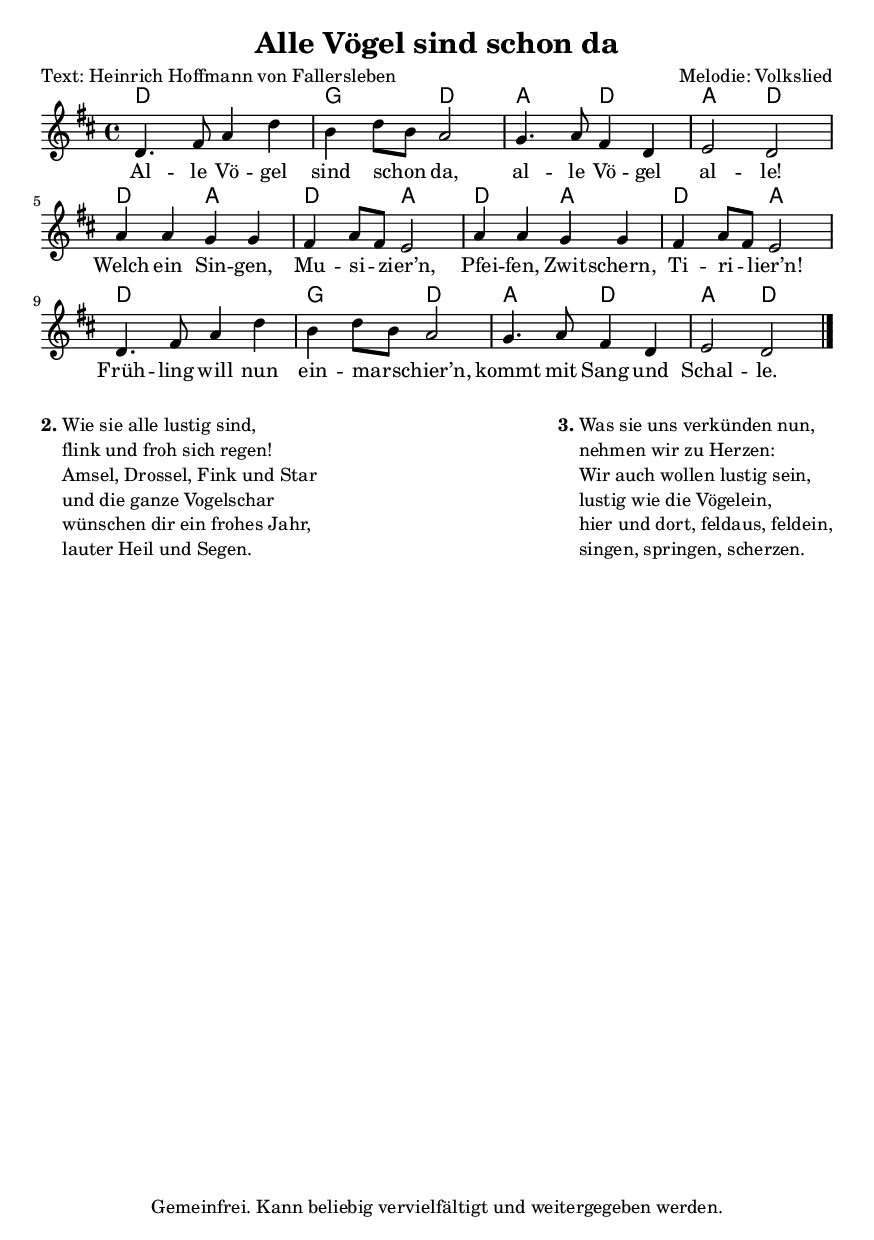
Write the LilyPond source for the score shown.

% diesen Block in externe Datei?
\version "2.12.2"
#(ly:set-option 'point-and-click #f)
#(ly:set-option 'delete-intermediate-files #t)
#(set-default-paper-size "a5")
#(set-global-staff-size 16)

\include "deutsch.ly"

\header {
  title = "Alle Vögel sind schon da"
  poet = "Text: Heinrich Hoffmann von Fallersleben"
  composer = "Melodie: Volkslied"
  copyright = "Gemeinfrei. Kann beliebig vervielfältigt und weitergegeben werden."
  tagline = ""
}


global = {
  \autoBeamOff
  \key d \major
  \time 4/4
}

harmonies = \chordmode {
  \germanChords
  d1 | g2 d | a d | a d |
  d a | d a | d a | d a |
  d1 | g2 d | a d | a d | \bar "|."
}

melody = \relative d' {
  d4. fis8 a4 d | h d8[ h] a2 | g4. a8 fis4 d | e2 d |
  a'4 a g g | fis a8[ fis] e2 | a4 a g g | fis a8[ fis] e2 |
  d4. fis8 a4 d | h d8[ h] a2 | g4. a8 fis4 d | e2 d |
}

text = \lyricmode {
  Al -- le Vö -- gel sind schon da,
    al -- le Vö -- gel al -- le!
  Welch ein Sin -- gen, Mu -- si -- zier’n,
    Pfei -- fen, Zwit -- schern, Ti -- ri -- lier’n!
  Früh -- ling will nun ein -- mar -- schier’n,
    kommt mit Sang und Schal -- le.
}

\score {
  <<
    \new ChordNames { \harmonies }
    \new Voice = "melody" { \global \melody }
    \new Lyrics \lyricsto "melody" \text
  >>
  \layout {
    indent = #0 % Einzug beim ersten System auf 0 setzen
  }
  % \midi {}
}

\markup {
  \fill-line {
    \column {
      \line {
	\bold { "2." }
	\column {
	  "Wie sie alle lustig sind,"
	  "flink und froh sich regen!"
	  "Amsel, Drossel, Fink und Star"
	  "und die ganze Vogelschar"
	  "wünschen dir ein frohes Jahr,"
	  "lauter Heil und Segen."
	}
      }
    }
    \column {
      \line {
	\bold { "3." }
	\column {
	  "Was sie uns verkünden nun,"
	  "nehmen wir zu Herzen:"
	  "Wir auch wollen lustig sein,"
	  "lustig wie die Vögelein,"
	  "hier und dort, feldaus, feldein,"
	  "singen, springen, scherzen."
	}
      }
    }
  }
}

% some settings % vim: sw=2 et
